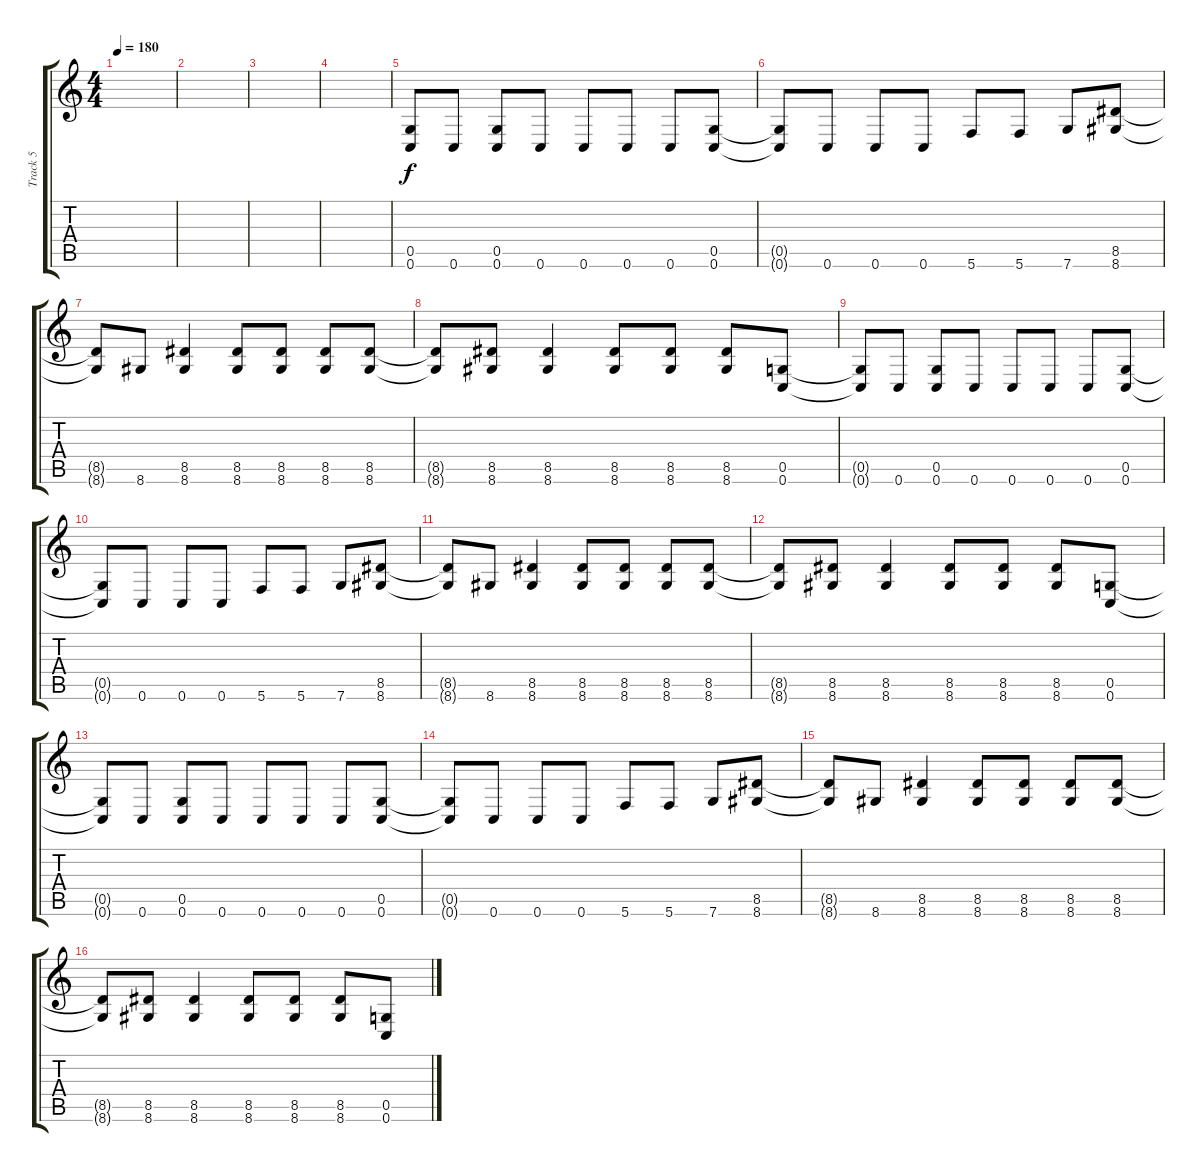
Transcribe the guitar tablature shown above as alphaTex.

\track ("Track 5" "Track 5") {instrument distortionguitar}
\staff {score tabs}
\tuning (D4 A3 F3 C3 G2 C2) {hide}
\ts (4 4)
\tempo 180
\clef g2
\ks c
|
|
|
|
(0.5 0.6).8 0.6.8 (0.5 0.6).8 0.6.8 0.6.8 0.6.8 0.6.8 (0.5 0.6).8 |
(0.5{t} 0.6{t}).8 0.6.8 0.6.8 0.6.8 5.6.8 5.6.8 7.6.8 (8.5 8.6).8 |
(8.5{t} 8.6{t}).8 8.6.8 (8.5 8.6).4 (8.5 8.6).8 (8.5 8.6).8 (8.5 8.6).8 (8.5 8.6).8 |
(8.5{t} 8.6{t}).8 (8.5 8.6).8 (8.5 8.6).4 (8.5 8.6).8 (8.5 8.6).8 (8.5 8.6).8 (0.5 0.6).8 |
(0.5{t} 0.6{t}).8 0.6.8 (0.5 0.6).8 0.6.8 0.6.8 0.6.8 0.6.8 (0.5 0.6).8 |
(0.5{t} 0.6{t}).8 0.6.8 0.6.8 0.6.8 5.6.8 5.6.8 7.6.8 (8.5 8.6).8 |
(8.5{t} 8.6{t}).8 8.6.8 (8.5 8.6).4 (8.5 8.6).8 (8.5 8.6).8 (8.5 8.6).8 (8.5 8.6).8 |
(8.5{t} 8.6{t}).8 (8.5 8.6).8 (8.5 8.6).4 (8.5 8.6).8 (8.5 8.6).8 (8.5 8.6).8 (0.5 0.6).8 |
(0.5{t} 0.6{t}).8 0.6.8 (0.5 0.6).8 0.6.8 0.6.8 0.6.8 0.6.8 (0.5 0.6).8 |
(0.5{t} 0.6{t}).8 0.6.8 0.6.8 0.6.8 5.6.8 5.6.8 7.6.8 (8.5 8.6).8 |
(8.5{t} 8.6{t}).8 8.6.8 (8.5 8.6).4 (8.5 8.6).8 (8.5 8.6).8 (8.5 8.6).8 (8.5 8.6).8 |
(8.5{t} 8.6{t}).8 (8.5 8.6).8 (8.5 8.6).4 (8.5 8.6).8 (8.5 8.6).8 (8.5 8.6).8 (0.5 0.6).8
